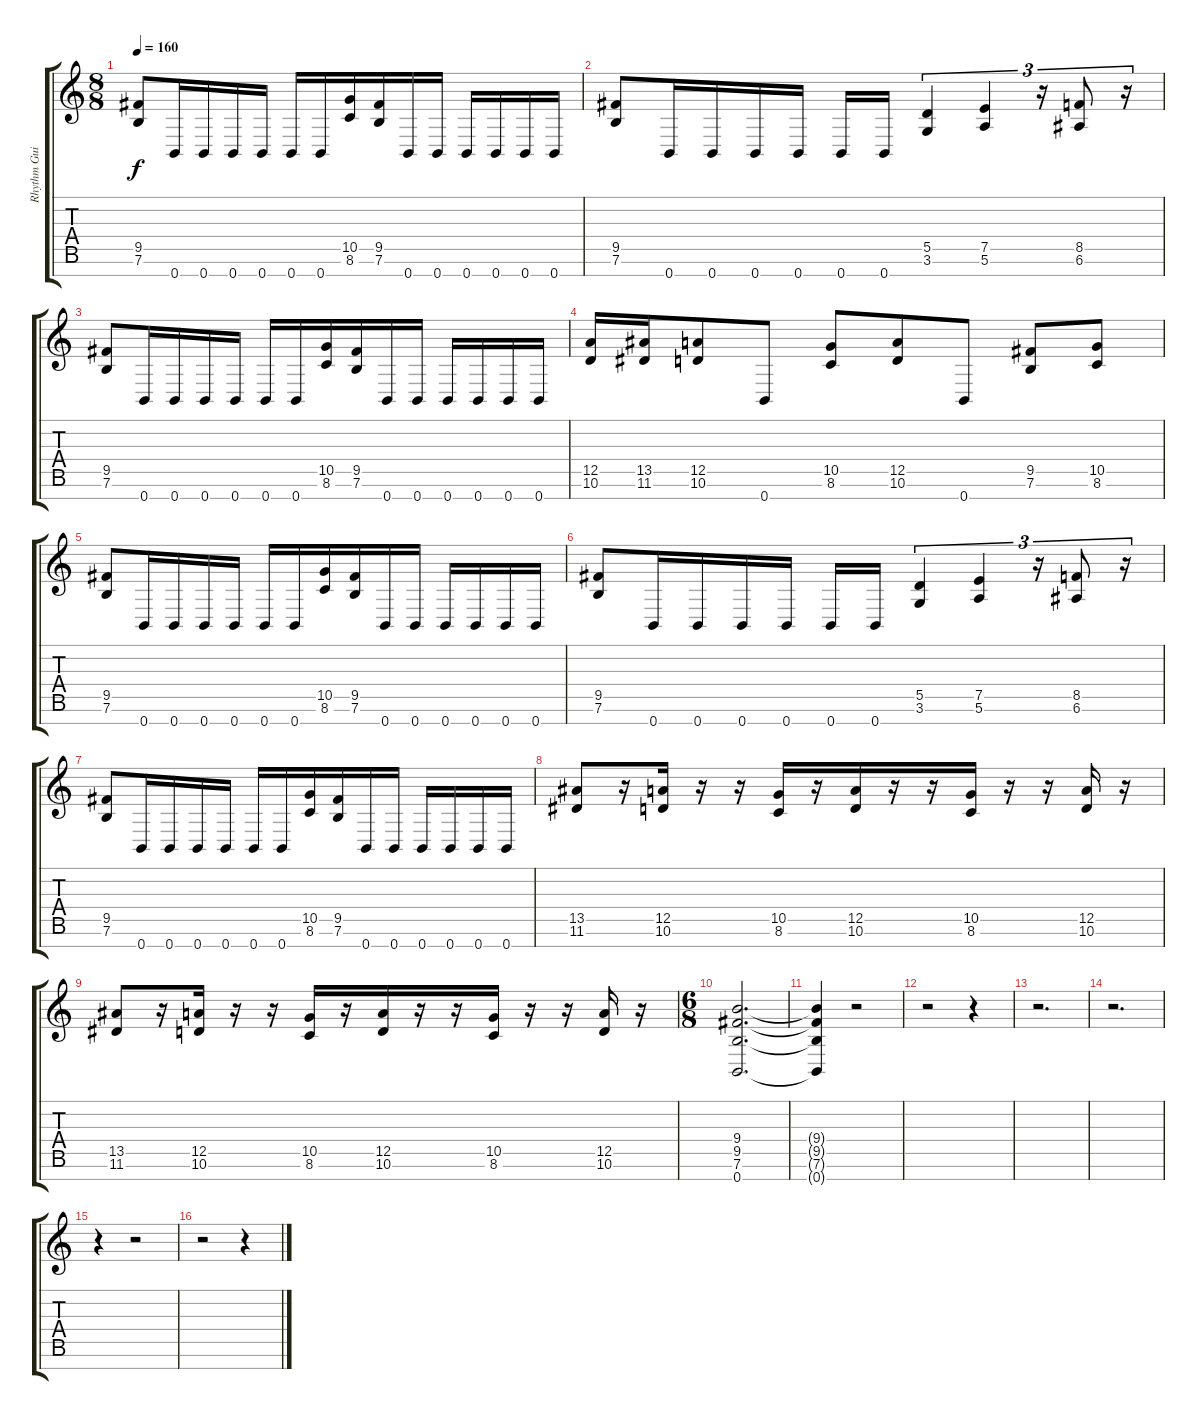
\track ("Rhythm Guitar 2" "Rhythm Gui") {instrument distortionguitar}
\staff {score tabs}
\tuning (E4 B3 G3 D3 A2 E2 B1) {hide}
\ts (8 8)
\tempo 160
\clef g2
\ks c
(9.5 7.6).8{dy f} 0.7.16 0.7.16 0.7.16 0.7.16 0.7.16 0.7.16 (10.5 8.6).16 (9.5 7.6).16 0.7.16 0.7.16 0.7.16 0.7.16 0.7.16 0.7.16 |
(9.5 7.6).8 0.7.16 0.7.16 0.7.16 0.7.16 0.7.16 0.7.16 (5.5 3.6).4{tu (3 2)} (7.5 5.6).4{tu (3 2)} r.16{tu (3 2)} (8.5 6.6).8{tu (3 2)} r.16{tu (3 2)} |
(9.5 7.6).8 0.7.16 0.7.16 0.7.16 0.7.16 0.7.16 0.7.16 (10.5 8.6).16 (9.5 7.6).16 0.7.16 0.7.16 0.7.16 0.7.16 0.7.16 0.7.16 |
(12.5 10.6).16 (13.5 11.6).16 (12.5 10.6).8 0.7.8 (10.5 8.6).8 (12.5 10.6).8 0.7.8 (9.5 7.6).8 (10.5 8.6).8 |
(9.5 7.6).8 0.7.16 0.7.16 0.7.16 0.7.16 0.7.16 0.7.16 (10.5 8.6).16 (9.5 7.6).16 0.7.16 0.7.16 0.7.16 0.7.16 0.7.16 0.7.16 |
(9.5 7.6).8 0.7.16 0.7.16 0.7.16 0.7.16 0.7.16 0.7.16 (5.5 3.6).4{tu (3 2)} (7.5 5.6).4{tu (3 2)} r.16{tu (3 2)} (8.5 6.6).8{tu (3 2)} r.16{tu (3 2)} |
(9.5 7.6).8 0.7.16 0.7.16 0.7.16 0.7.16 0.7.16 0.7.16 (10.5 8.6).16 (9.5 7.6).16 0.7.16 0.7.16 0.7.16 0.7.16 0.7.16 0.7.16 |
(13.5 11.6).8 r.16 (12.5 10.6).16 r.16 r.16 (10.5 8.6).16 r.16 (12.5 10.6).16 r.16 r.16 (10.5 8.6).16 r.16 r.16 (12.5 10.6).16 r.16 |
(13.5 11.6).8 r.16 (12.5 10.6).16 r.16 r.16 (10.5 8.6).16 r.16 (12.5 10.6).16 r.16 r.16 (10.5 8.6).16 r.16 r.16 (12.5 10.6).16 r.16 |
\ts (6 8)
(9.4 9.5 7.6 0.7).2{d} |
(9.4{t} 9.5{t} 7.6{t} 0.7{t}).4 r.2 |
r.2 r.4 |
r.2{d} |
r.2{d} |
r.4 r.2 |
r.2 r.4
